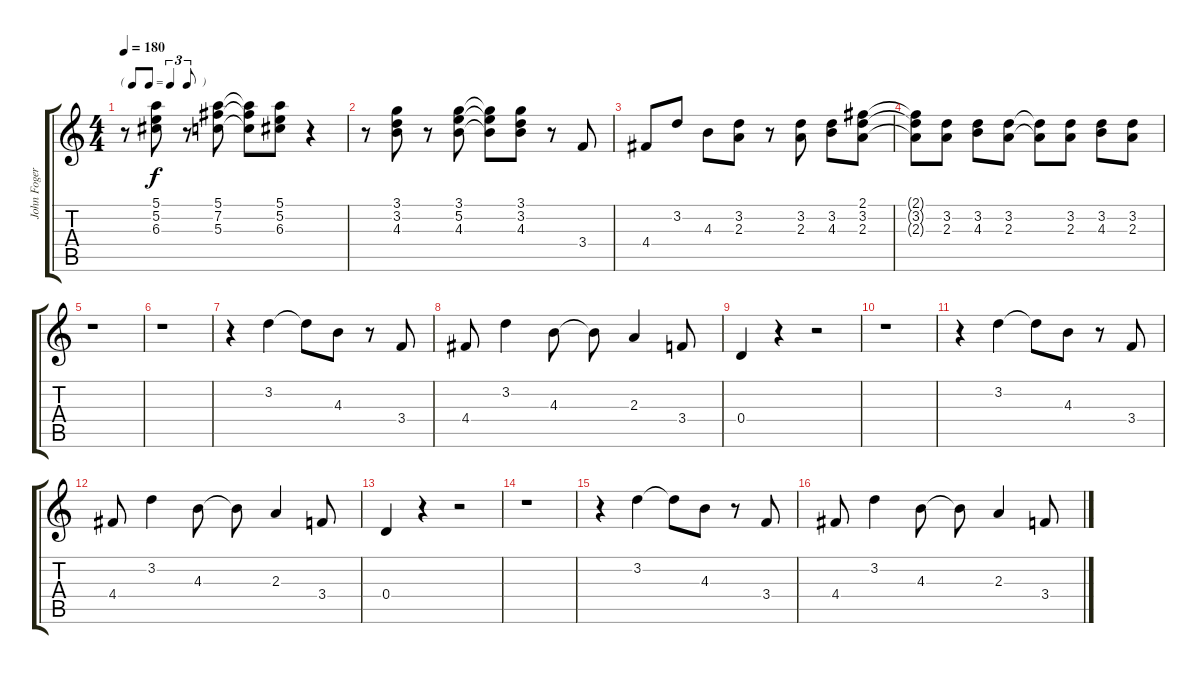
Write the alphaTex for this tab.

\track ("John Fogerty" "John Foger") {instrument overdrivenguitar}
\staff {score tabs}
\tuning (E4 B3 G3 D3 A2 E2) {hide}
\ts (4 4)
\tf triplet8th
\tempo 180
\clef g2
\ks c
r.8{dy f} (5.1 5.2 6.3).8 r.8 (5.1 7.2 5.3).8 (5.1{t} 7.2{t} 5.3{t}).8 (5.1 5.2 6.3).8 r.4 |
r.8 (3.1 3.2 4.3).8 r.8 (3.1 5.2 4.3).8 (3.1{t} 5.2{t} 4.3{t}).8 (3.1 3.2 4.3).8 r.8 3.4.8 |
4.4.8 3.2.8 4.3.8 (3.2 2.3).8 r.8 (3.2 2.3).8 (3.2 4.3).8 (2.1 3.2 2.3).8 |
(2.1{t} 3.2{t} 2.3{t}).8 (3.2 2.3).8 (3.2 4.3).8 (3.2 2.3).8 (3.2{t} 2.3{t}).8 (3.2 2.3).8 (3.2 4.3).8 (3.2 2.3).8 |
r.1 |
r.1 |
r.4 3.2.4 3.2{t}.8 4.3.8 r.8 3.4.8 |
4.4.8 3.2.4 4.3.8 4.3{t}.8 2.3.4 3.4.8 |
0.4.4 r.4 r.2 |
r.1 |
r.4 3.2.4 3.2{t}.8 4.3.8 r.8 3.4.8 |
4.4.8 3.2.4 4.3.8 4.3{t}.8 2.3.4 3.4.8 |
0.4.4 r.4 r.2 |
r.1 |
r.4 3.2.4 3.2{t}.8 4.3.8 r.8 3.4.8 |
4.4.8 3.2.4 4.3.8 4.3{t}.8 2.3.4 3.4.8
